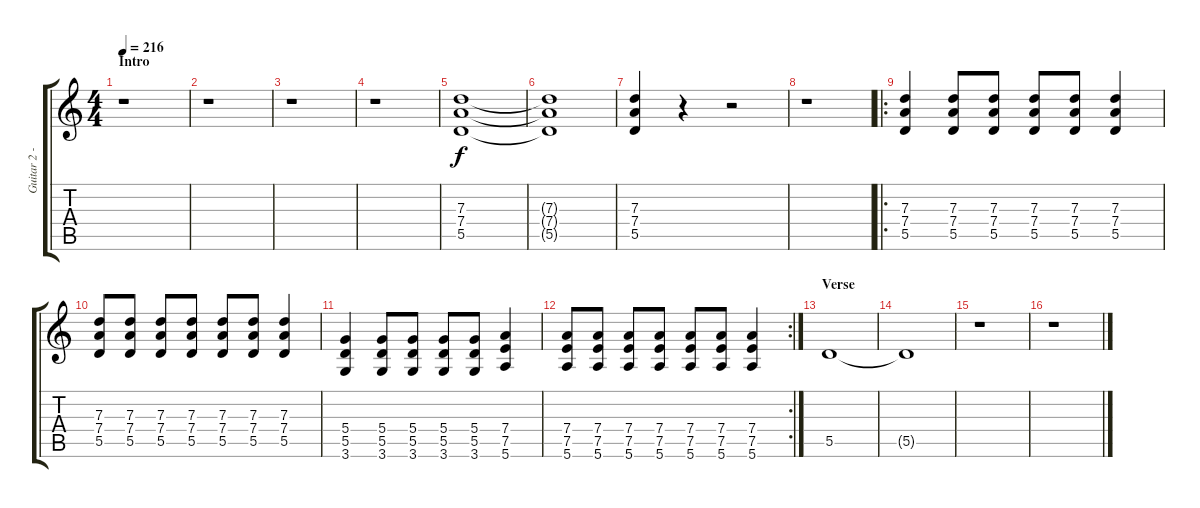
\track ("Guitar 2 - Distortion" "Guitar 2 -") {instrument distortionguitar}
\staff {score tabs}
\tuning (E4 B3 G3 D3 A2 E2) {hide}
\ts (4 4)
\section ("" "Intro")
\tempo 216
\clef g2
\ks c
r.1{dy f instrument distortionguitar} |
r.1 |
r.1 |
r.1 |
(7.3 7.4 5.5).1 |
(7.3{t} 7.4{t} 5.5{t}).1 |
(7.3 7.4 5.5).4 r.4 r.2 |
r.1 |
\ro
(7.3 7.4 5.5).4 (7.3 7.4 5.5).8 (7.3 7.4 5.5).8 (7.3 7.4 5.5).8 (7.3 7.4 5.5).8 (7.3 7.4 5.5).4 |
(7.3 7.4 5.5).8 (7.3 7.4 5.5).8 (7.3 7.4 5.5).8 (7.3 7.4 5.5).8 (7.3 7.4 5.5).8 (7.3 7.4 5.5).8 (7.3 7.4 5.5).4 |
(5.4 5.5 3.6).4 (5.4 5.5 3.6).8 (5.4 5.5 3.6).8 (5.4 5.5 3.6).8 (5.4 5.5 3.6).8 (7.4 7.5 5.6).4 |
\rc 2
(7.4 7.5 5.6).8 (7.4 7.5 5.6).8 (7.4 7.5 5.6).8 (7.4 7.5 5.6).8 (7.4 7.5 5.6).8 (7.4 7.5 5.6).8 (7.4 7.5 5.6).4 |
\section ("" "Verse")
5.5.1 |
5.5{t}.1 |
r.1 |
r.1
